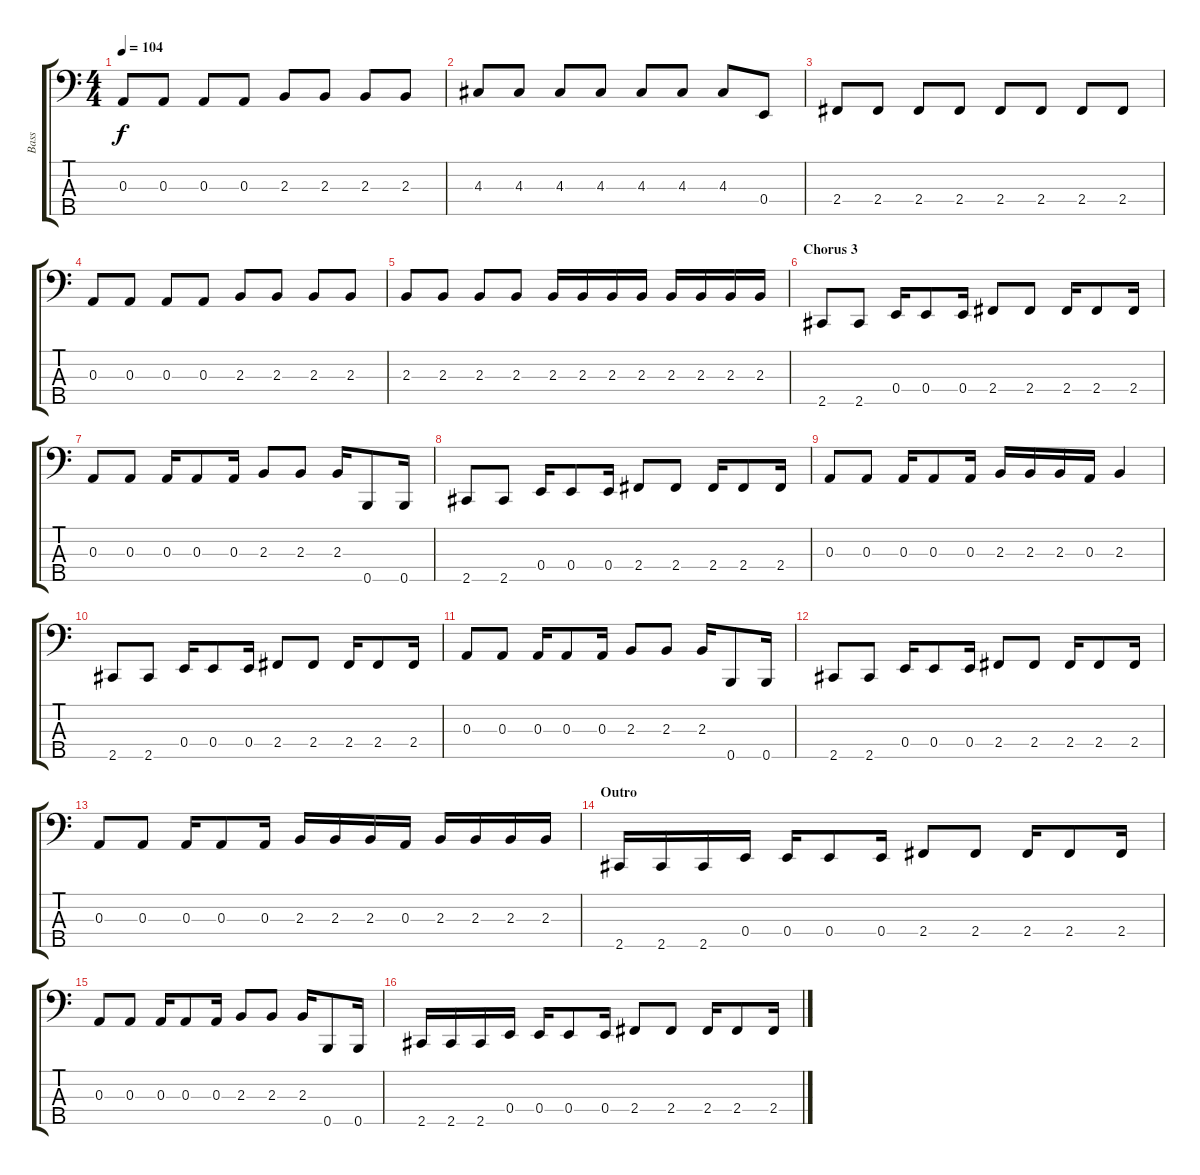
\track ("Bass" "Bass") {instrument electricbasspick}
\staff {score tabs}
\tuning (G2 D2 A1 E1 B0) {hide}
\ts (4 4)
\tempo 104
\clef f4
\ks c
0.3.8{dy f} 0.3.8 0.3.8 0.3.8 2.3.8 2.3.8 2.3.8 2.3.8 |
4.3.8 4.3.8 4.3.8 4.3.8 4.3.8 4.3.8 4.3.8 0.4.8 |
2.4.8 2.4.8 2.4.8 2.4.8 2.4.8 2.4.8 2.4.8 2.4.8 |
0.3.8 0.3.8 0.3.8 0.3.8 2.3.8 2.3.8 2.3.8 2.3.8 |
2.3.8 2.3.8 2.3.8 2.3.8 2.3.16 2.3.16 2.3.16 2.3.16 2.3.16 2.3.16 2.3.16 2.3.16 |
\section ("" "Chorus 3")
2.5.8 2.5.8 0.4.16 0.4.8 0.4.16 2.4.8 2.4.8 2.4.16 2.4.8 2.4.16 |
0.3.8 0.3.8 0.3.16 0.3.8 0.3.16 2.3.8 2.3.8 2.3.16 0.5.8 0.5.16 |
2.5.8 2.5.8 0.4.16 0.4.8 0.4.16 2.4.8 2.4.8 2.4.16 2.4.8 2.4.16 |
0.3.8 0.3.8 0.3.16 0.3.8 0.3.16 2.3.16 2.3.16 2.3.16 0.3.16 2.3.4 |
2.5.8 2.5.8 0.4.16 0.4.8 0.4.16 2.4.8 2.4.8 2.4.16 2.4.8 2.4.16 |
0.3.8 0.3.8 0.3.16 0.3.8 0.3.16 2.3.8 2.3.8 2.3.16 0.5.8 0.5.16 |
2.5.8 2.5.8 0.4.16 0.4.8 0.4.16 2.4.8 2.4.8 2.4.16 2.4.8 2.4.16 |
0.3.8 0.3.8 0.3.16 0.3.8 0.3.16 2.3.16 2.3.16 2.3.16 0.3.16 2.3.16 2.3.16 2.3.16 2.3.16 |
\section ("" "Outro")
2.5.16 2.5.16 2.5.16 0.4.16 0.4.16 0.4.8 0.4.16 2.4.8 2.4.8 2.4.16 2.4.8 2.4.16 |
0.3.8 0.3.8 0.3.16 0.3.8 0.3.16 2.3.8 2.3.8 2.3.16 0.5.8 0.5.16 |
2.5.16 2.5.16 2.5.16 0.4.16 0.4.16 0.4.8 0.4.16 2.4.8 2.4.8 2.4.16 2.4.8 2.4.16
